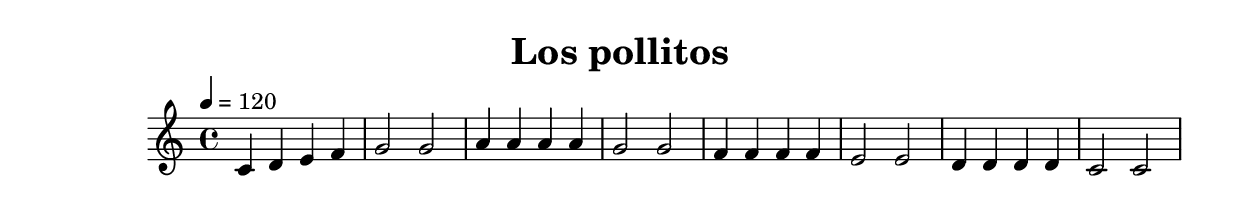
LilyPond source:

\header {
title="Los pollitos"
}

\score {
  \relative c' {
  \tempo 4=120 
  c4 d e f g2 g
  a4 a a a g2 g
  f4 f f f e2 e
  d4 d d d c2 c    
  }


  \layout {}
  \midi {}
}